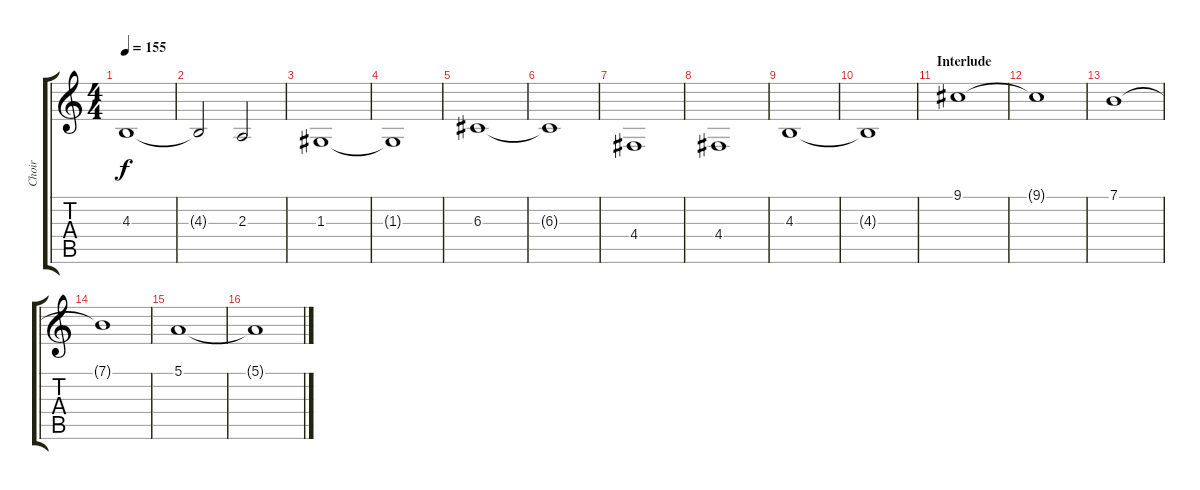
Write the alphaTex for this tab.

\track ("Choir" "Choir") {instrument choiraahs}
\staff {score tabs}
\tuning (E4 B3 G3 D3 A2 E2) {hide}
\ts (4 4)
\tempo 155
\clef g2
\ks c
4.3.1{dy f} |
4.3{t}.2 2.3.2 |
1.3.1 |
1.3{t}.1 |
6.3.1 |
6.3{t}.1 |
4.4.1 |
4.4.1 |
4.3.1 |
4.3{t}.1 |
\section ("" "Interlude")
9.1.1 |
9.1{t}.1 |
7.1.1 |
7.1{t}.1 |
5.1.1 |
5.1{t}.1
